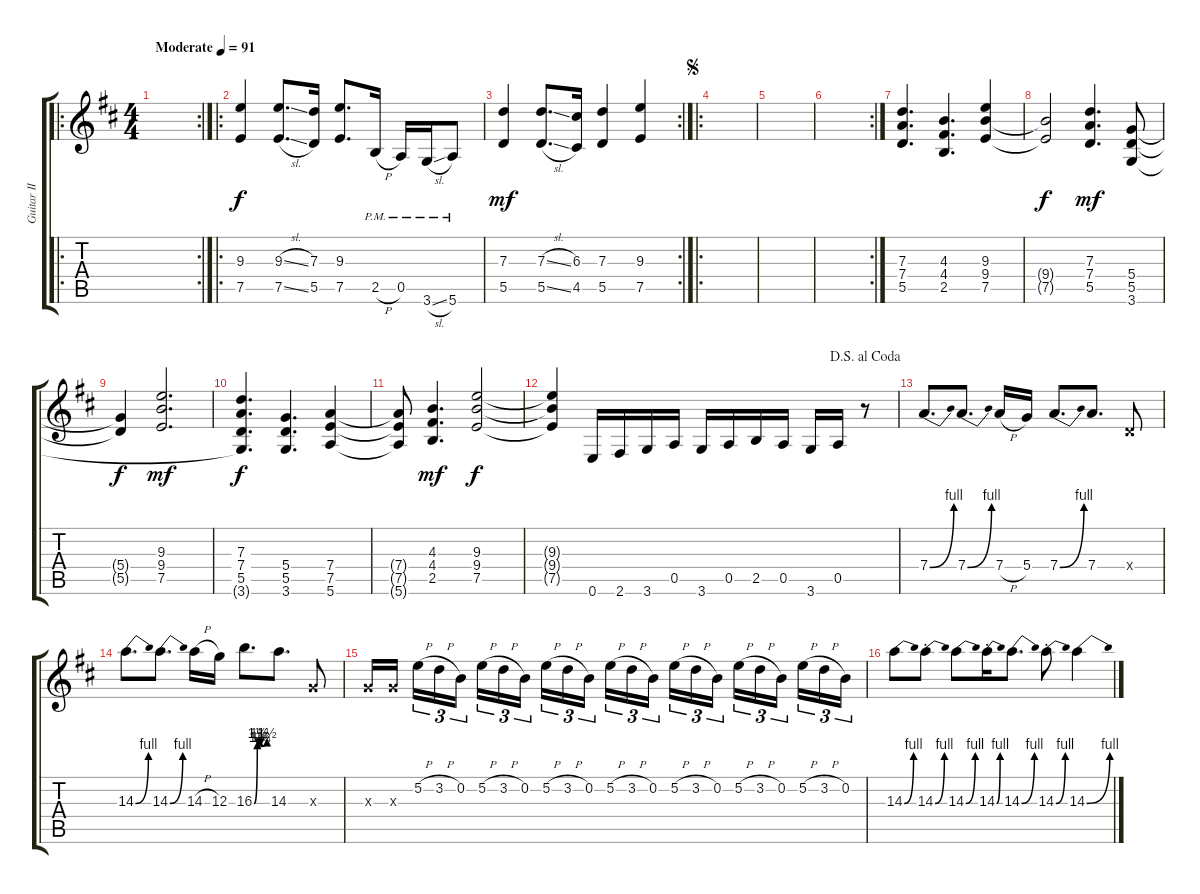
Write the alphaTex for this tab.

\track ("Guitar II / Lead" "Guitar II ") {instrument distortionguitar}
\staff {score tabs}
\tuning (E4 B3 G3 D3 A2 E2) {hide}
\ro
\rc 2
\ts (4 4)
\tempo (91 "Moderate")
\clef g2
\ks bminor
|
\ro
(9.3 7.5).4 (9.3{sl} 7.5{sl}).8{d} (7.3 5.5).16 (9.3 7.5).8{d} 2.5{h pm}.16{dy f} 0.5{pm}.16 3.6{sl pm}.16 5.6{pm}.8 |
\rc 2
(7.3 5.5).4{dy mf} (7.3{sl} 5.5{sl}).8{d} (6.3 4.5).16 (7.3 5.5).4 (9.3 7.5).4 |
\ro
\jump segno
|
|
\rc 2
|
(7.3 7.4 5.5).4{d} (4.3 4.4 2.5).4{d} (9.3 9.4 7.5).4 |
(9.4{t} 7.5{t}).2{dy f} (7.3 7.4 5.5).4{d dy mf} (5.4 5.5 3.6).8 |
(5.4{t} 5.5{t}).4{dy f} (9.3 9.4 7.5).2{d dy mf} |
(7.3 7.4 5.5 3.6{t}).4{d dy f} (5.4 5.5 3.6).4{d} (7.4 7.5 5.6).4 |
(7.4{t} 7.5{t} 5.6{t}).8 (4.3 4.4 2.5).4{d dy mf} (9.3 9.4 7.5).2{dy f} |
\jump dalsegnoalcoda
(9.3{t} 9.4{t} 7.5{t}).4 0.6.16 2.6.16 3.6.16 0.5.16 3.6.16 0.5.16 2.5.16 0.5.16 3.6.16 0.5.16 r.8 |
7.4{be (bend 0 0 60 4)}.8{d instrument distortionguitar} 7.4{be (bend 0 0 60 4)}.8{d} 7.4{h}.16 5.4.16 7.4{be (bend 0 0 60 4)}.8{d} 7.4.8{d} 0.4{x}.8 |
14.3{be (bend 0 0 60 4)}.8{d} 14.3{be (bend 0 0 60 4)}.8{d} 14.3{h}.16 12.3.16 16.3{be (custom 0 0 15 6 20 5 26 6 31 5 60 6)}.8{d} 14.3.8{d} 0.3{x}.8 |
0.3{x}.16 0.3{x}.16{beam splitsecondary} 5.2{h}.16{tu (3 2)} 3.2{h}.16{tu (3 2)} 0.2.16{tu (3 2)} 5.2{h}.16{tu (3 2)} 3.2{h}.16{tu (3 2)} 0.2.16{tu (3 2) beam splitsecondary} 5.2{h}.16{tu (3 2)} 3.2{h}.16{tu (3 2)} 0.2.16{tu (3 2)} 5.2{h}.16{tu (3 2)} 3.2{h}.16{tu (3 2)} 0.2.16{tu (3 2) beam splitsecondary} 5.2{h}.16{tu (3 2)} 3.2{h}.16{tu (3 2)} 0.2.16{tu (3 2)} 5.2{h}.16{tu (3 2)} 3.2{h}.16{tu (3 2)} 0.2.16{tu (3 2) beam splitsecondary} 5.2{h}.16{tu (3 2)} 3.2{h}.16{tu (3 2)} 0.2.16{tu (3 2)} |
14.3{be (bend 0 0 60 4)}.8 14.3{be (bend 0 0 60 4) st}.8 14.3{be (bend 0 0 60 4)}.8 14.3{be (bend 0 0 60 4) st}.16 14.3{be (bend 0 0 60 4)}.8{d} 14.3{be (bend 0 0 60 4) st}.8 14.3{be (bend 0 0 60 4)}.4
